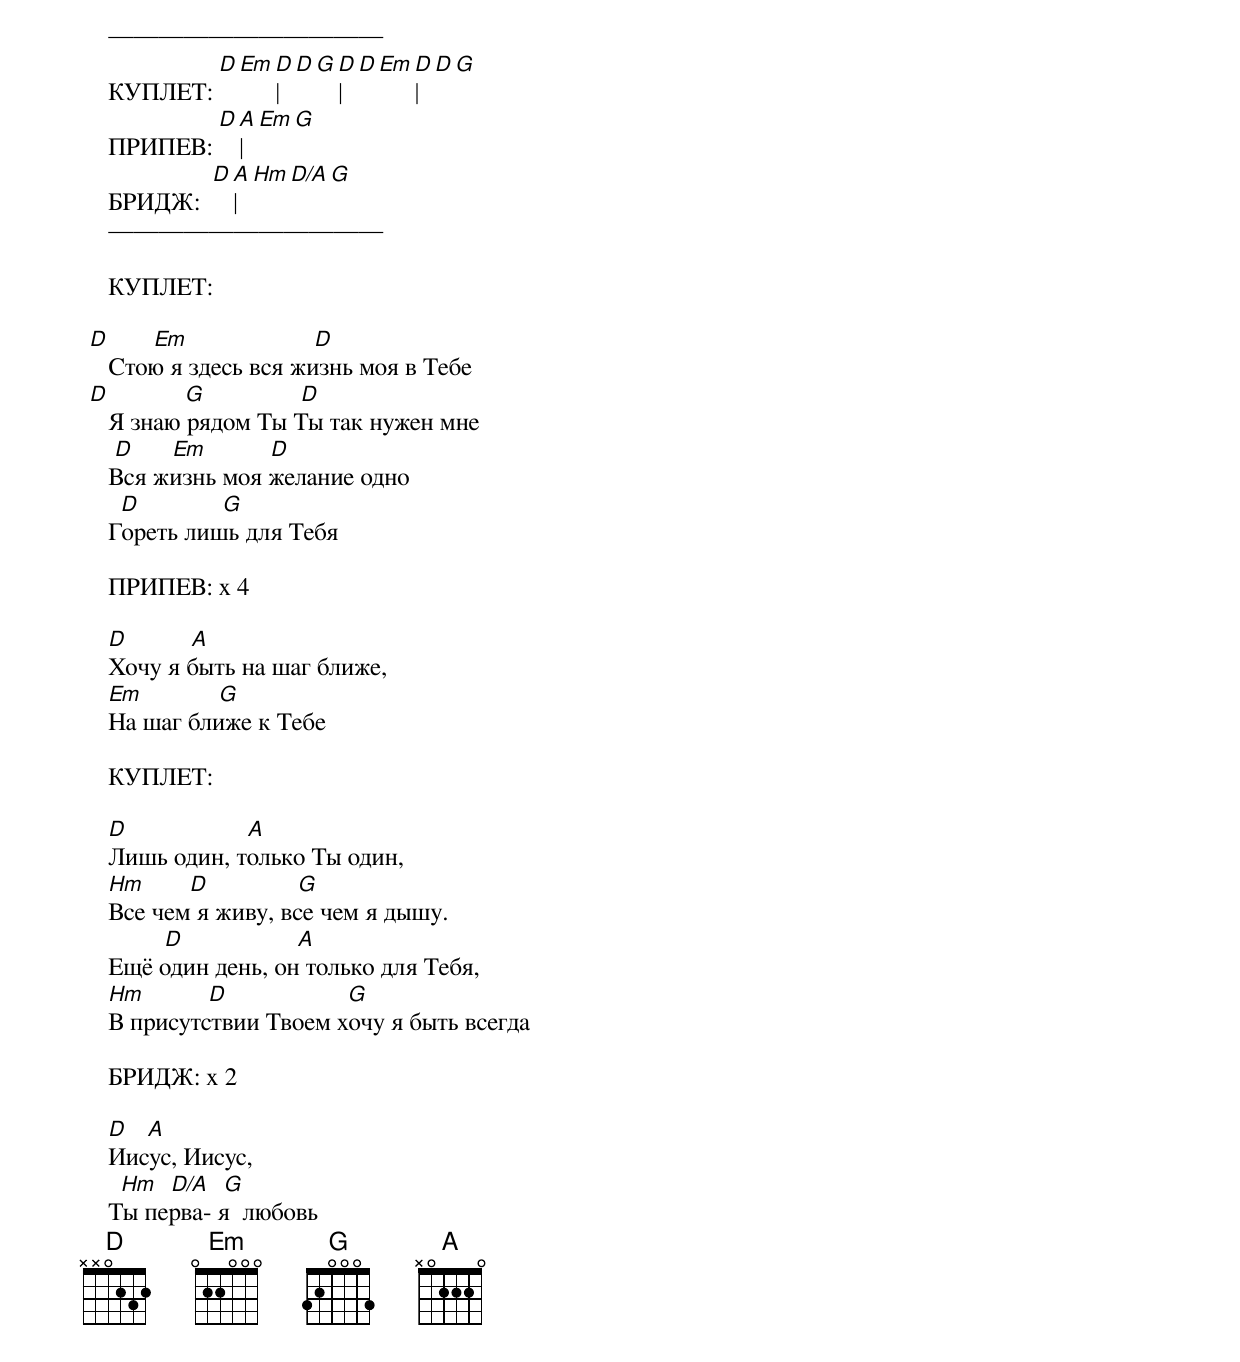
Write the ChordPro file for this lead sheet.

    ───────────
    КУПЛЕТ: [D][Em][D]|[D][G][D]|[D][Em][D]|[D][G]
    ПРИПЕВ: [D][A]|[Em][G]
    БРИДЖ:  [D][A]|[Hm][D/A][G]
    ───────────

    КУПЛЕТ:

 [D]       [Em]                    [D]
    Стою я здесь вся жизнь моя в Тебе
 [D]            [G]               [D]
    Я знаю рядом Ты Ты так нужен мне
     [D]      [Em]          [D]
    Вся жизнь моя желание одно
      [D]             [G]
    Гореть лишь для Тебя

    ПРИПЕВ: x 4

    [D]          [A]
    Хочу я быть на шаг ближе,
    [Em]            [G]
    На шаг ближе к Тебе

    КУПЛЕТ:

    [D]                   [A]
    Лишь один, только Ты один,
    [Hm]       [D]              [G]
    Все чем я живу, все чем я дышу.
             [D]                  [A]
    Ещё один день, он только для Тебя,
    [Hm]          [D]                   [G]
    В присутствии Твоем хочу я быть всегда

    БРИДЖ: x 2

    [D]   [A]
    Иисус, Иисус,
      [Hm]  [D/A]  [G]
    Ты перва- я  любовь
